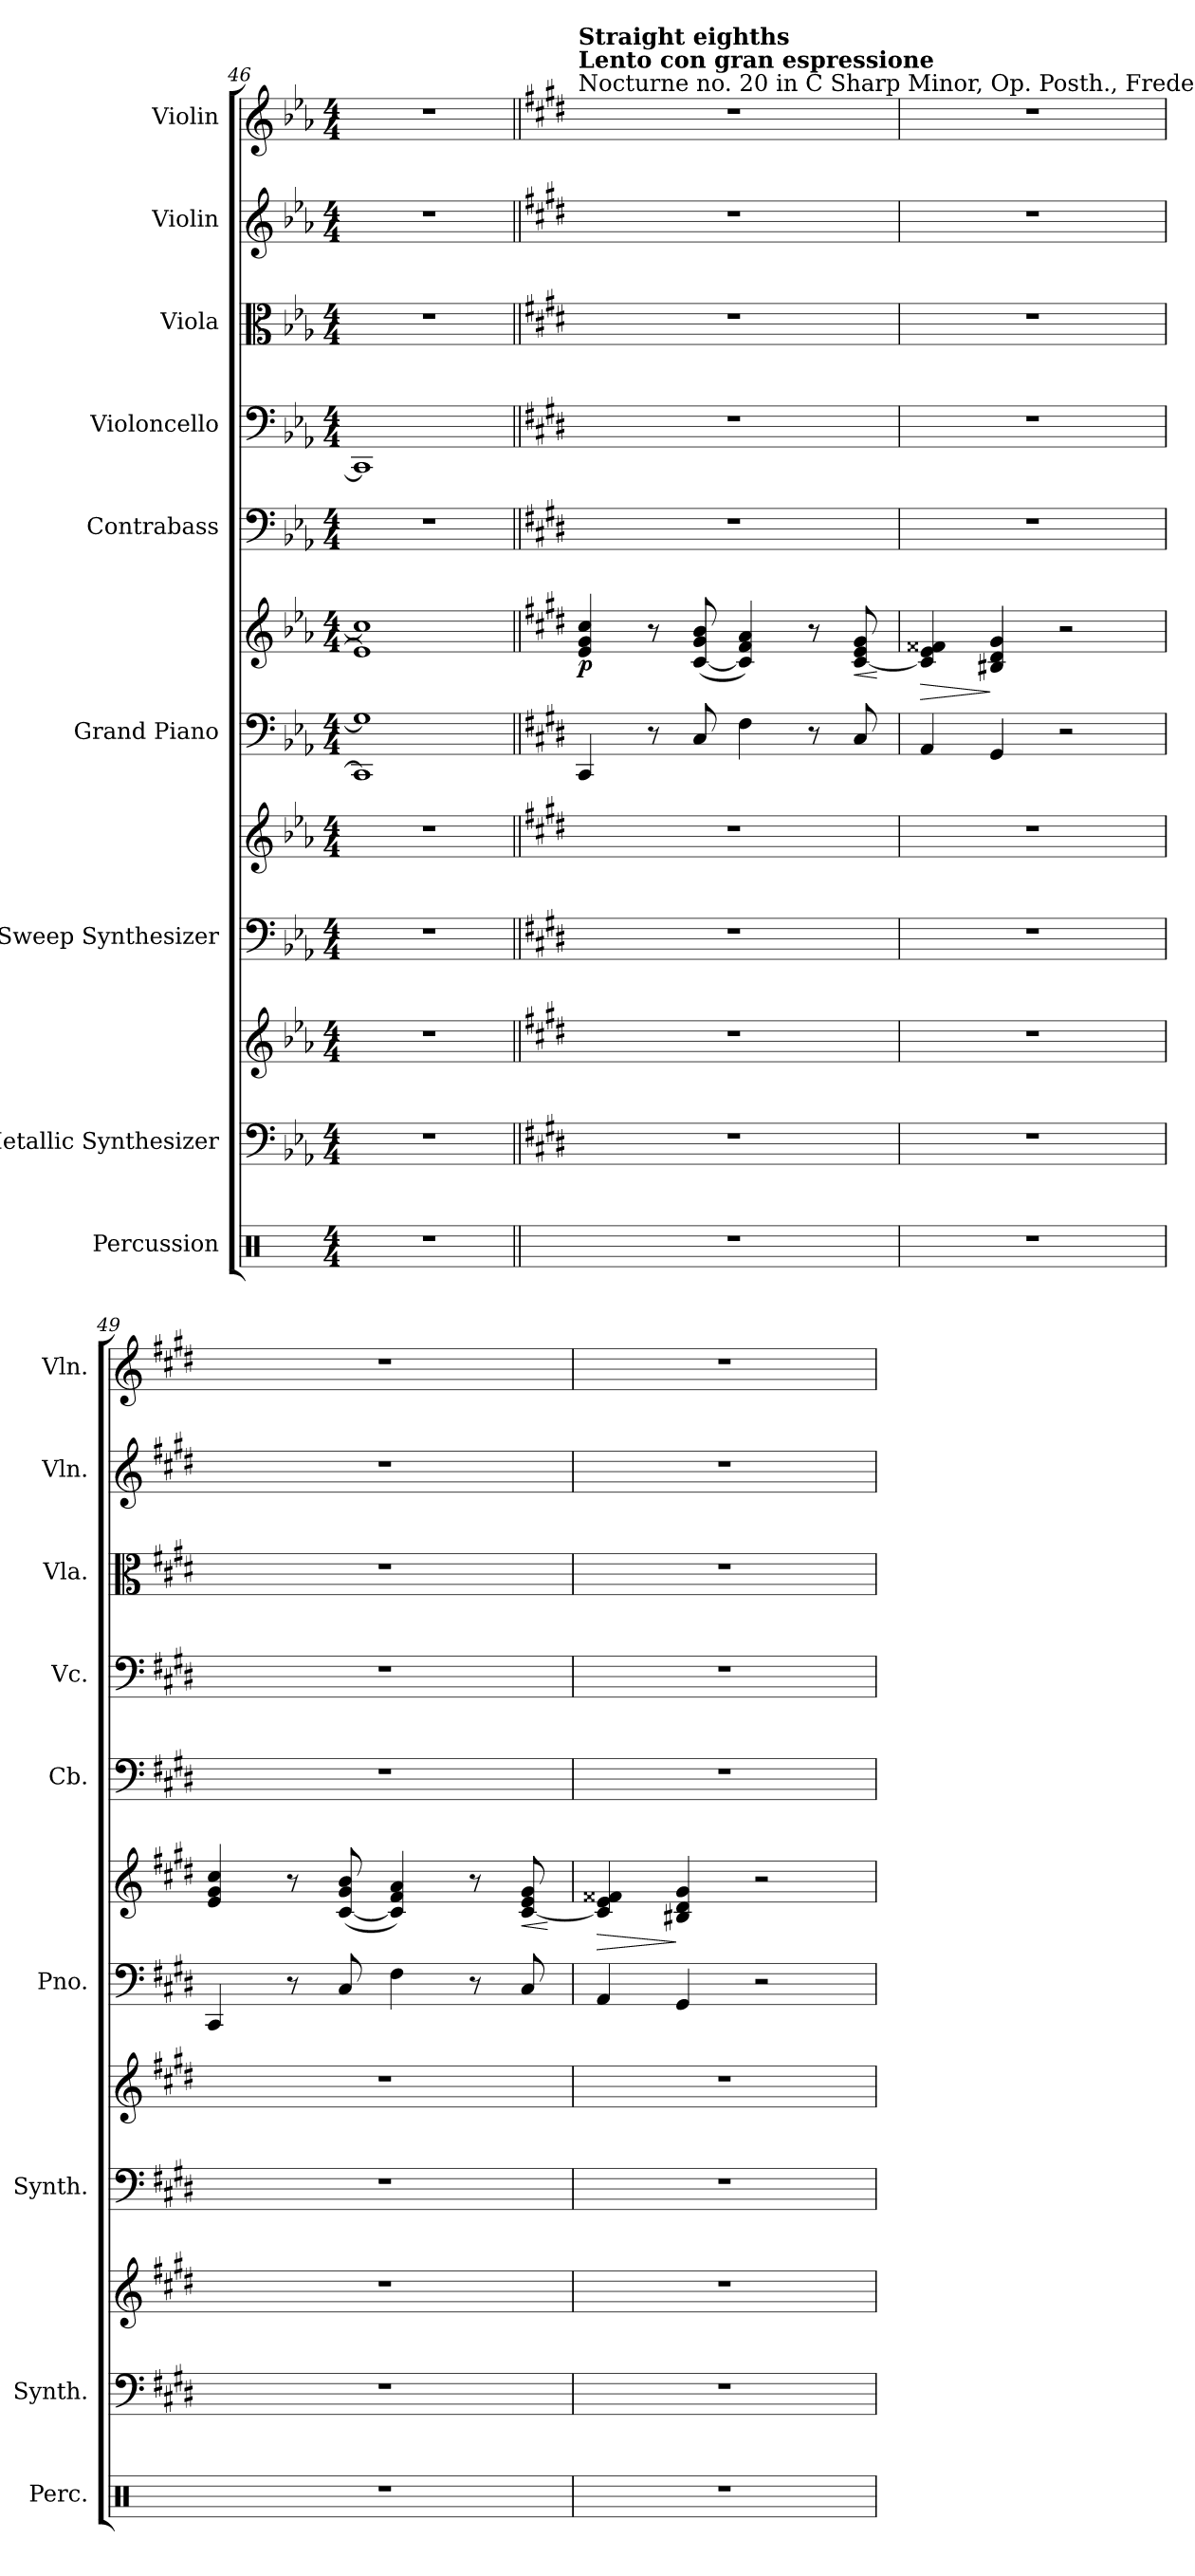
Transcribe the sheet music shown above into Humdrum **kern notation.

**kern	**kern	**kern	**kern	**kern	**kern	**kern	**dynam	**kern	**kern	**kern	**kern	**kern
*part9	*part8	*part8	*part7	*part7	*part6	*part6	*part6	*part5	*part4	*part3	*part2	*part1
*staff12	*staff11	*staff10	*staff9	*staff8	*staff7	*staff6	*staff6/7	*staff5	*staff4	*staff3	*staff2	*staff1
*I"Percussion	*I"Metallic Synthesizer	*	*I"Sweep Synthesizer	*	*I"Grand Piano	*	*	*I"Contrabass	*I"Violoncello	*I"Viola	*I"Violin	*I"Violin
*I'Perc.	*I'Synth.	*	*I'Synth.	*	*I'Pno.	*	*	*I'Cb.	*I'Vc.	*I'Vla.	*I'Vln.	*I'Vln.
*clefX	*clefF4	*clefG2	*clefF4	*clefG2	*clefF4	*clefG2	*	*clefF4	*clefF4	*clefC3	*clefG2	*clefG2
*	*	*	*	*	*	*	*	*ITrd7c12	*	*	*	*
*k[]	*k[b-e-a-]	*k[b-e-a-]	*k[b-e-a-]	*k[b-e-a-]	*k[b-e-a-]	*k[b-e-a-]	*	*k[b-e-a-]	*k[b-e-a-]	*k[b-e-a-]	*k[b-e-a-]	*k[b-e-a-]
*M4/4	*M4/4	*M4/4	*M4/4	*M4/4	*M4/4	*M4/4	*	*M4/4	*M4/4	*M4/4	*M4/4	*M4/4
=46	=46	=46	=46	=46	=46	=46	=46	=46	=46	=46	=46	=46
*	*	*	*	*	*^	*^	*	*	*	*	*	*
1r	1r	1r	1r	1r	1GZ]	1CC]	1ccZ]	1e-]	.	1r	1CCZ]	1r	1r	1r
*	*	*	*	*	*v	*v	*	*	*	*	*	*	*	*
*	*	*	*	*	*	*v	*v	*	*	*	*	*	*
=47||	=47||	=47||	=47||	=47||	=47||	=47||	=47||	=47||	=47||	=47||	=47||	=47||
*	*k[f#c#g#d#]	*k[f#c#g#d#]	*k[f#c#g#d#]	*k[f#c#g#d#]	*k[f#c#g#d#]	*k[f#c#g#d#]	*	*k[f#c#g#d#]	*k[f#c#g#d#]	*k[f#c#g#d#]	*k[f#c#g#d#]	*k[f#c#g#d#]
*	*	*	*	*	*^	*^	*	*	*	*	*	*
!	!	!	!	!	!	!	!	!	!	!	!	!	!	!LO:TX:t=Nocturne no. 20 in C Sharp Minor, Op. Posth., Frederic Chopin
!	!	!	!	!	!	!	!	!	!	!	!	!	!	!LO:TX:a:B:t=Lento con gran espressione
!	!	!	!	!	!	!	!	!	!	!	!	!	!	!LO:TX:a:B:t=Straight eighths
!	!	!	!	!	!	!	!	!	!LO:DY:b	!	!	!	!	!
*	*	*	*	*	*v	*v	*	*	*	*	*	*	*	*
*	*	*	*	*	*	*v	*v	*	*	*	*	*	*
1r	1r	1r	1r	1r	4CC#/	4e/ 4g#/ 4cc#/	p	1r	1r	1r	1r	1r
.	.	.	.	.	8r	8r	.	.	.	.	.	.
.	.	.	.	.	8C#/	(>[8c#/ 8g#/ 8b/	.	.	.	.	.	.
.	.	.	.	.	4F#\	4c#/] 4f#/ 4a/)	.	.	.	.	.	.
.	.	.	.	.	8r	8r	.	.	.	.	.	.
!	!	!	!	!	!	!	!LO:HP:b	!	!	!	!	!
.	.	.	.	.	8C#/	[8c#/ 8e/ 8g#/	<	.	.	.	.	.
.	.	.	.	.	.	.	[	.	.	.	.	.
=48	=48	=48	=48	=48	=48	=48	=48	=48	=48	=48	=48	=48
!	!	!	!	!	!	!	!LO:HP:b	!	!	!	!	!
1r	1r	1r	1r	1r	4AA/	4c#/] 4e/ 4f##X/	>	1r	1r	1r	1r	1r
.	.	.	.	.	4GG#/	4B#X/ 4d#/ 4g#/	]	.	.	.	.	.
.	.	.	.	.	2r	2r	.	.	.	.	.	.
=49	=49	=49	=49	=49	=49	=49	=49	=49	=49	=49	=49	=49
1r	1r	1r	1r	1r	4CC#/	4e/ 4g#/ 4cc#/	.	1r	1r	1r	1r	1r
.	.	.	.	.	8r	8r	.	.	.	.	.	.
.	.	.	.	.	8C#/	(>[8c#/ 8g#/ 8b/	.	.	.	.	.	.
.	.	.	.	.	4F#\	4c#/] 4f#/ 4a/)	.	.	.	.	.	.
.	.	.	.	.	8r	8r	.	.	.	.	.	.
!	!	!	!	!	!	!	!LO:HP:b	!	!	!	!	!
.	.	.	.	.	8C#/	[8c#/ 8e/ 8g#/	<	.	.	.	.	.
.	.	.	.	.	.	.	[	.	.	.	.	.
!!LO:LB:g=z
=50	=50	=50	=50	=50	=50	=50	=50	=50	=50	=50	=50	=50
!	!	!	!	!	!	!	!LO:HP:b	!	!	!	!	!
1r	1r	1r	1r	1r	4AA/	4c#/] 4e/ 4f##X/	>	1r	1r	1r	1r	1r
.	.	.	.	.	4GG#/	4B#X/ 4d#/ 4g#/	]	.	.	.	.	.
.	.	.	.	.	2r	2r	.	.	.	.	.	.
=	=	=	=	=	=	=	=	=	=	=	=	=
*-	*-	*-	*-	*-	*-	*-	*-	*-	*-	*-	*-	*-
